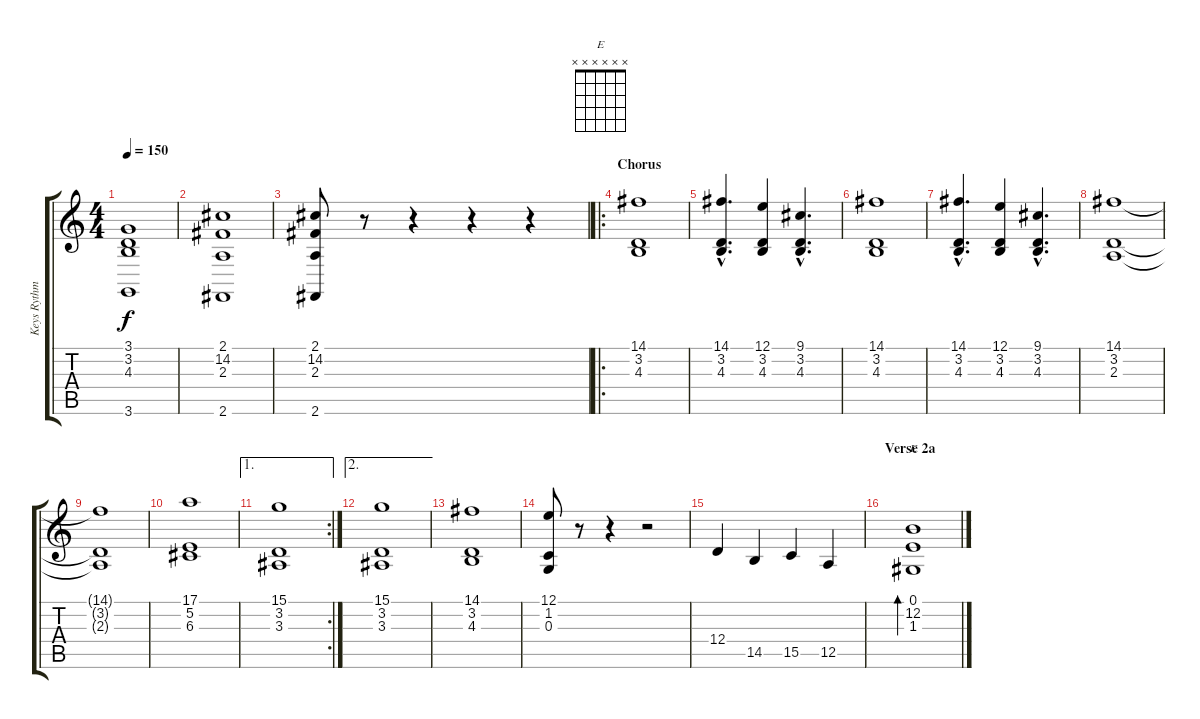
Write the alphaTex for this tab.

\track ("Keys Rythmn" "Keys Rythm") {instrument stringensemble1}
\staff {score tabs}
\tuning (E4 B3 G3 D3 A2 E2) {hide}
\chord ("E" x x x x x x) {firstfret 0}
\ts (4 4)
\tempo 150
\clef g2
\ks c
(3.1{t} 3.2{t} 4.3{t} 3.6{t}).1{dy f} |
(2.1 14.2 2.3 2.6).1 |
(2.1 14.2 2.3 2.6).8 r.8 r.4 r.4 r.4 |
\ro
\section ("" "Chorus")
(14.1 3.2 4.3).1 |
(14.1{hac} 3.2{hac} 4.3{hac}).4{d} (12.1 3.2 4.3).4 (9.1{hac} 3.2{hac} 4.3{hac}).4{d} |
(14.1 3.2 4.3).1 |
(14.1{hac} 3.2{hac} 4.3{hac}).4{d} (12.1 3.2 4.3).4 (9.1{hac} 3.2{hac} 4.3{hac}).4{d} |
(14.1 3.2 2.3).1 |
(14.1{t} 3.2{t} 2.3{t}).1 |
(17.1 5.2 6.3).1 |
\ae 1
\rc 2
(15.1 3.2 3.3).1 |
\ae 2
(15.1 3.2 3.3).1 |
(14.1 3.2 4.3).1 |
(12.1 1.2 0.3).8 r.8 r.4 r.2 |
12.4.4 14.5.4 15.5.4 12.5.4 |
\section ("" "Verse 2a")
(0.1 12.2 1.3).1{bd 120 ch "E"}
